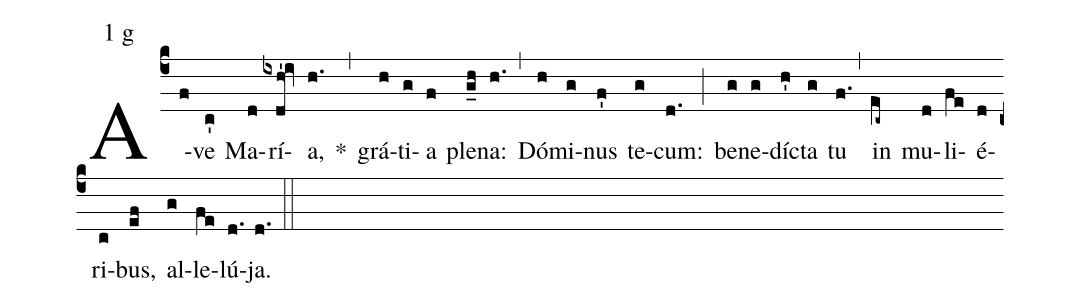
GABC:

mode:1 g;
%%
(c4) A(f)ve(c') Ma(d)rí(ixdh'!iv)a,(h.) *(,) grá(h)ti(g)a(f) ple(g_h)na:(h.) (,) Dó(h)mi(g)nus(f') te(g)cum:(d.) (;) be(g)ne(g)dí(h')cta(g) tu(f.) (,) in(ec~) mu(d)li(fe)é(d)ri(c)bus,(ef) al(g)le(fe)lú(d.)ja.(d.) (::)
